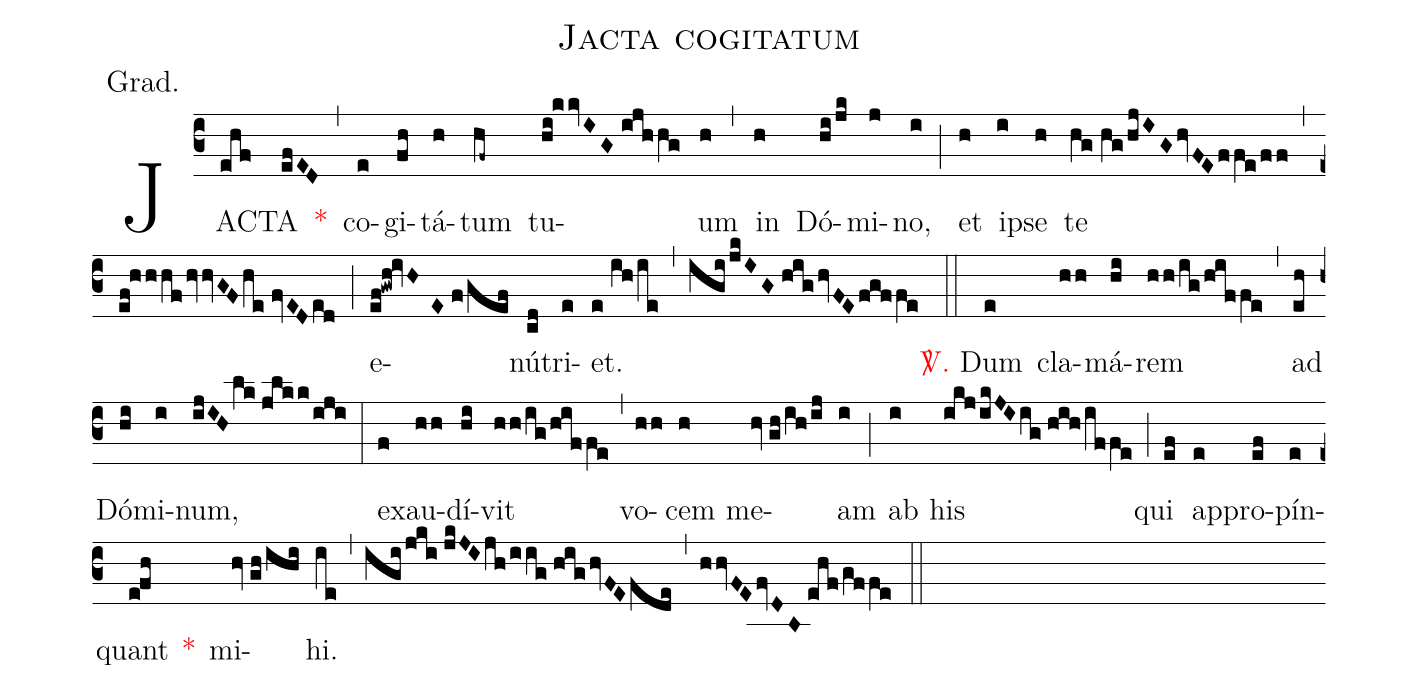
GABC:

name:Jacta cogitatum;
annotation:Grad.;
mode:VII.;
office-part:Gradual;
%%
(c3) JAC(ehf)TA(efED) <v>\red{*}</v>(,) co(e)gi(fh)tá(h)tum(hf~) tu(hi!kkvIG//ijhhg)um(h) (,) in(h) Dó(hi/jk)mi(j)no,(i) (;) et(h) ip(i)se(h) te(hg//hg/hjIG/hvFE/ffe/ff) (,) (ef!hhhf/hvvGF/he//fvED/ed) (;) e(ef!gwh!ivHE//f/gef)nú(cd)tri(e)et.(e//ih/ie) (,) (igi/jkIG//hig/hvFE/fgffe) (::) <v>\red{\Vbar.}</v> Dum(e) cla(hh)má(hi)rem(hh/ig/hiffe) (,) ad(eh) Dó(hi)mi(i)num,(ijIH/lk//jlkk/iji) (:) ex(f)au(hh)dí(hi)vit(hh/ig/hiffe) (,) vo(hh)cem(h) me(hv//gh/ih/ij)am(i) (;) ab(i) his(ikj/ikJI/ig//hih/iffe) (;) qui(ef) ap(e)pro(ef)pín(e)quant(e!fh) <v>\red{*}</v>() mi(hv//gh/ihi)hi.(ie) (,) (igi/jki//jkJI/jh/iig//hig/hvFE/fde) (,) (hhvFE/fvDB//ehf/gffe) (::)
